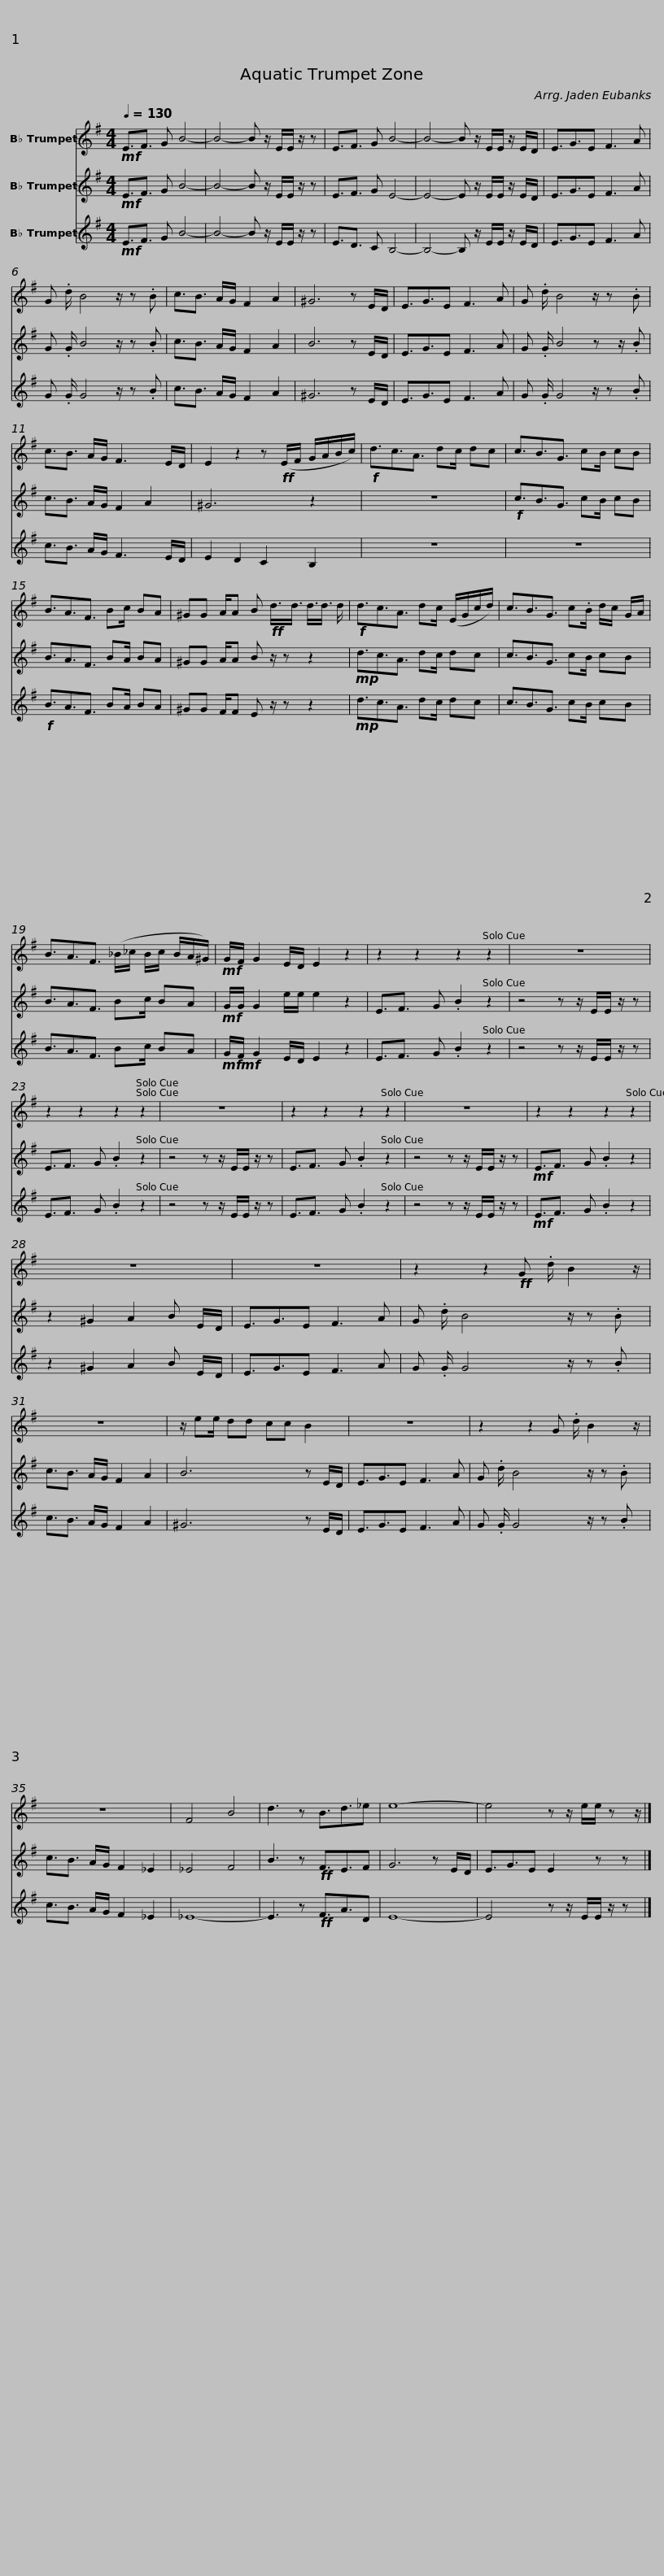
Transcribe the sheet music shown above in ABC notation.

X:1
%%score 1 2 3
L:1/8
Q:1/4=130
M:4/4
I:linebreak $
K:none
V:1 treble transpose=-2
V:2 treble transpose=-2
V:3 treble transpose=-2
V:1
[K:G]!mf! E3/2F3/2 G B4- | B4- B z/ E/E/ z/ z | E3/2F3/2 G B4- | B4- B z/ E/E/ z/ E/D/ | E3/2G3/2E F3 A |$ %5
 G .d/ B4 z/ z .B | c3/2B3/2 A/G/ F2 A2 | ^G6 z E/D/ | E3/2G3/2E F3 A | G .d/ B4 z/ z .B | %10
 c3/2B3/2 A/G/ F3 E/D/ |$ E2 z2 z!ff! (E/F/ G/A/B/c/) |!f! d3/2c3/2A3/2 dc/ dc | c3/2B3/2G3/2 cB/ cB | B3/2A3/2F3/2 Bc/ BA |$ %15
 ^GG A/A B!ff! d3/4d3/4 d3/4d3/4 d/ |!f! d3/2c3/2A3/2 dc/ (E/G/c/d/) | c3/2B3/2G3/2 c.B/ d/c/ G/A/ |$ B3/2A3/2F3/2 (_B/_c/ B/c/ B/A/^G/) |!mf! G/F/ G2 E/D/ E2 z2 | %20
 z2 z2 z2 z2 | z8 | z2 z2 z2 z2 |$ z8 | z2 z2 z2 z2 | %25
 z8 | z2 z2 z2 z2 | z8 | z8 |$ z2 z2!ff! G .d/ B2 z/ | %30
 z8 | z/ ee/ dd cc B2 | z8 |$ z2 z2 G .d/ B2 z/ | z8 | %35
 F4 B4 | d3 z B3/2d3/2_e | e8- |$ e4 z z/ e/e/ z z/ |] %39
V:2
[K:G]!mf! E3/2F3/2 G B4- | B4- B z/ E/E/ z/ z | E3/2F3/2 G E4- | E4- E z/ E/E/ z/ E/D/ | E3/2G3/2E F3 A |$ %5
 G .G/ B4 z/ z .B | c3/2B3/2 A/G/ F2 A2 | B6 z E/D/ | E3/2G3/2E F3 A | G .G/ B4 z z/ .B | %10
 c3/2B3/2 A/G/ F2 A2 |$ ^G6 z2 | z8 |!f! c3/2B3/2G3/2 cB/ cB | B3/2A3/2F3/2 BA/ BA |$ %15
 ^GG A/A B z/ z z2 |!mp! d3/2c3/2A3/2 dc/ dc | c3/2B3/2G3/2 cB/ cB |$ B3/2A3/2F3/2 Bc/ BA |!mf! G/G/ G2 e/e/ e2 z2 | %20
 E3/2F3/2 G .B2 z2 | z4 z z/ E/E/ z/ z | E3/2F3/2 G .B2 z2 |$ z4 z z/ E/E/ z/ z | E3/2F3/2 G .B2 z2 | %25
 z4 z z/ E/E/ z/ z |!mf! E3/2F3/2 G .B2 z2 | z2 ^G2 A2 B E/D/ | E3/2G3/2E F3 A |$ G .d/ B4 z/ z .B | %30
 c3/2B3/2 A/G/ F2 A2 | B6 z E/D/ | E3/2G3/2E F3 A |$ G .d/ B4 z/ z .B | c3/2B3/2 A/G/ F2 _E2 | %35
 _E4 F4 | B3 z!ff! F3/2E3/2F | G6 z E/D/ |$ E3/2G3/2E E2 z z |] %39
V:3
[K:G]!mf! E3/2F3/2 G B4- | B4- B z/ E/E/ z/ z | E3/2D3/2 C B,4- | B,4- B, z/ E/E/ z/ E/D/ | E3/2G3/2E F3 A |$ %5
 G .G/ G4 z/ z .B | c3/2B3/2 A/G/ F2 A2 | ^G6 z E/D/ | E3/2G3/2E F3 A | G .G/ G4 z/ z .B | %10
 c3/2B3/2 A/G/ F3 E/D/ |$ E2 D2 C2 B,2 | z8 | z8 |!f! B3/2A3/2F3/2 BA/ BA |$ %15
 ^GG F/F E z/ z z2 |!mp! d3/2c3/2A3/2 dc/ dc | c3/2B3/2G3/2 cB/ cB |$ B3/2A3/2F3/2 Bc/ BA |!mf!!mf! G/F/ G2 E/D/ E2 z2 | %20
 E3/2F3/2 G .B2 z2 | z4 z z/ E/E/ z/ z | E3/2F3/2 G .B2 z2 |$ z4 z z/ E/E/ z/ z | E3/2F3/2 G .B2 z2 | %25
 z4 z z/ E/E/ z/ z |!mf! E3/2F3/2 G .B2 z2 | z2 ^G2 A2 B E/D/ | E3/2G3/2E F3 A |$ G .G/ G4 z/ z .B | %30
 c3/2B3/2 A/G/ F2 A2 | ^G6 z E/D/ | E3/2G3/2E F3 A |$ G .G/ G4 z/ z .B | c3/2B3/2 A/G/ F2 _E2 | %35
 _E8- | E3 z!ff! F3/2A3/2D | E8- |$ E4 z z/ E/E/ z/ z |] %39
